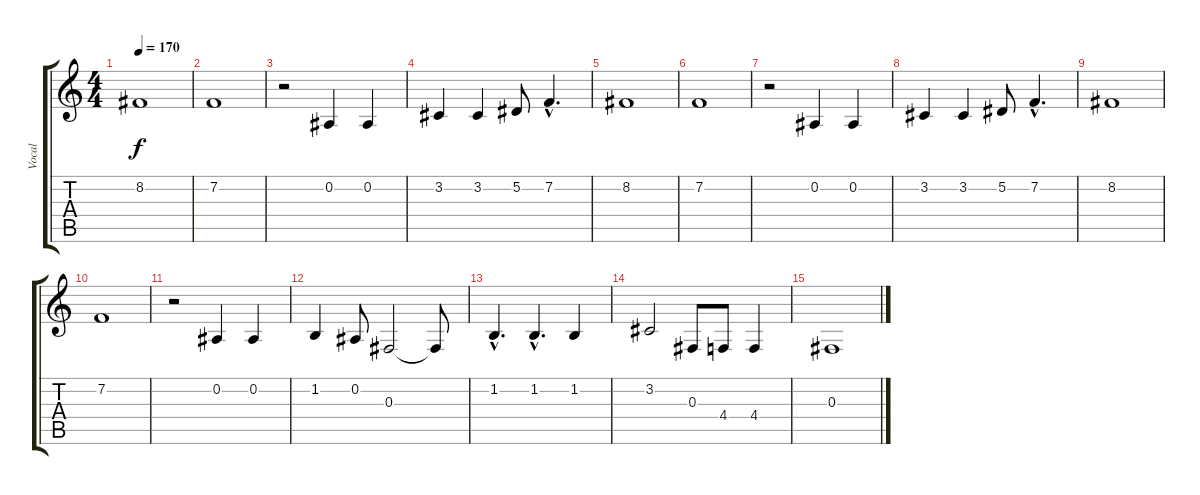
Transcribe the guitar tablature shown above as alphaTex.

\track ("Vocal" "Vocal") {instrument violin}
\staff {score tabs}
\tuning (Eb4 Bb3 Gb3 Db3 Ab2 Eb2) {hide}
\ts (4 4)
\tempo 170
\clef g2
\ks c
8.2.1{dy f} |
7.2.1 |
r.2 0.2.4 0.2.4 |
3.2.4 3.2.4 5.2.8 7.2{hac}.4{d} |
8.2.1 |
7.2.1 |
r.2 0.2.4 0.2.4 |
3.2.4 3.2.4 5.2.8 7.2{hac}.4{d} |
8.2.1 |
7.2.1 |
r.2 0.2.4 0.2.4 |
1.2.4 0.2.8 0.3.2 0.3{t}.8 |
1.2{hac}.4{d} 1.2{hac}.4{d} 1.2.4 |
3.2.2 0.3.8 4.4.8 4.4.4 |
0.3.1
